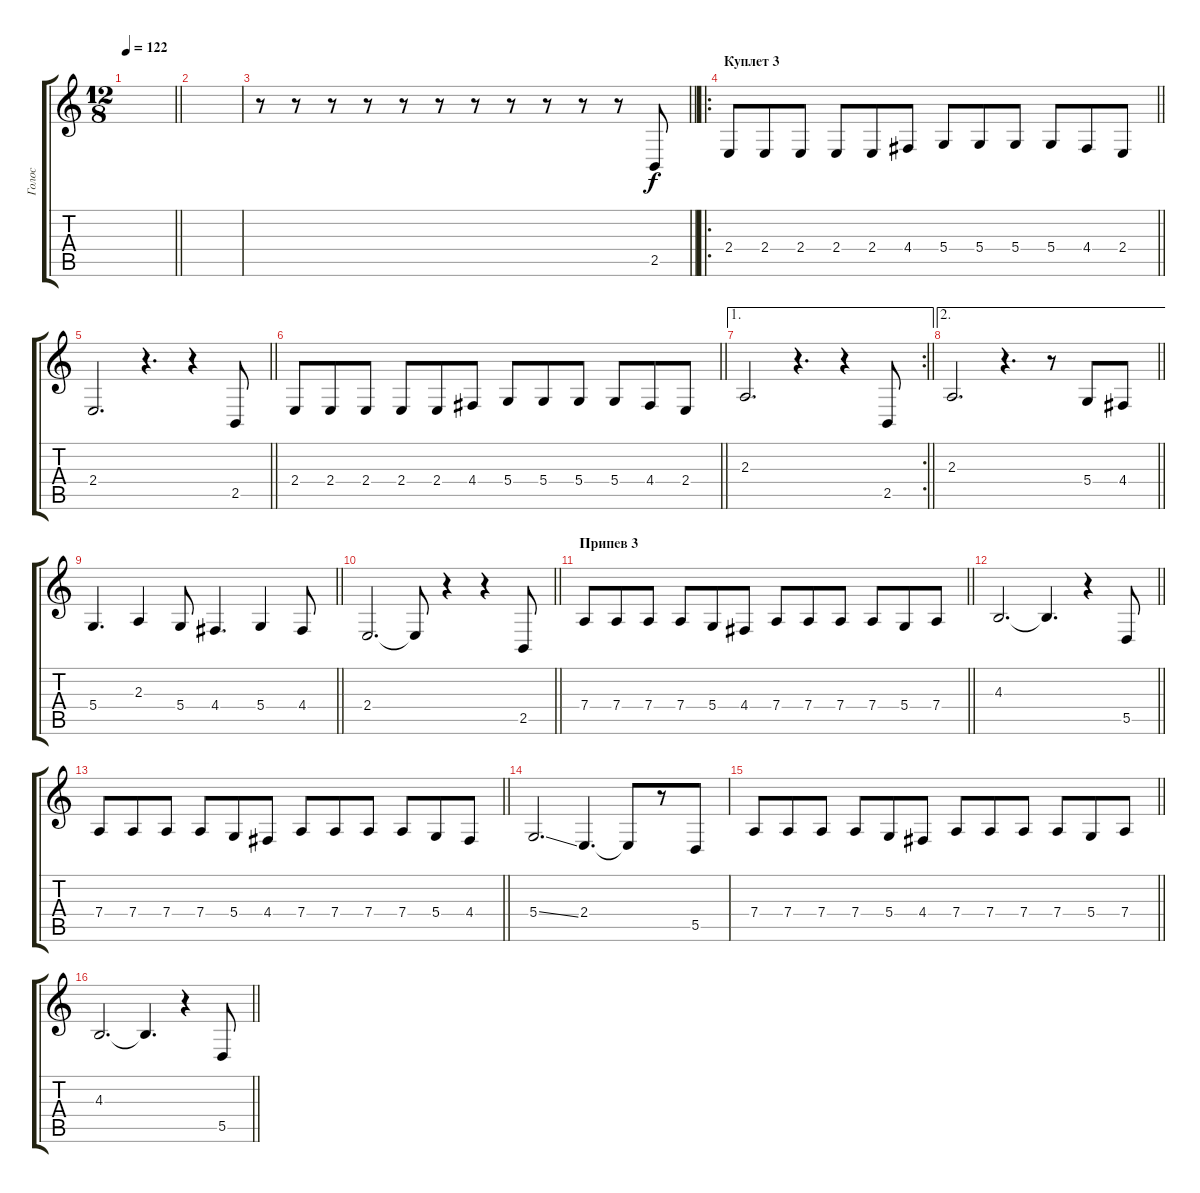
\track ("Голос" "Голос") {instrument pad4choir}
\staff {score tabs}
\tuning (E4 B3 G3 D3 A2 E2) {hide}
\ts (12 8)
\tempo 122
\clef g2
\barLineRight lightlight
\ks c
|
|
\barLineRight lightlight
r.8 r.8 r.8 r.8 r.8 r.8 r.8 r.8 r.8 r.8 r.8 2.5.8 |
\ro
\section ("" "Куплет 3")
\barLineRight lightlight
2.4.8 2.4.8 2.4.8 2.4.8 2.4.8 4.4.8 5.4.8 5.4.8 5.4.8 5.4.8 4.4.8 2.4.8 |
\barLineRight lightlight
2.4.2{d} r.4{d} r.4 2.5.8 |
\barLineRight lightlight
2.4.8 2.4.8 2.4.8 2.4.8 2.4.8 4.4.8 5.4.8 5.4.8 5.4.8 5.4.8 4.4.8 2.4.8 |
\ae 1
\rc 2
\barLineRight lightlight
2.3.2{d} r.4{d} r.4 2.5.8 |
\ae 2
\barLineRight lightlight
2.3.2{d} r.4{d} r.8 5.4.8 4.4.8 |
\barLineRight lightlight
5.4.4{d} 2.3.4 5.4.8 4.4.4{d} 5.4.4 4.4.8 |
\barLineRight lightlight
2.4.2{d} 2.4{t}.8 r.4 r.4 2.5.8 |
\section ("" "Припев 3")
\barLineRight lightlight
7.4.8 7.4.8 7.4.8 7.4.8 5.4.8 4.4.8 7.4.8 7.4.8 7.4.8 7.4.8 5.4.8 7.4.8 |
\barLineRight lightlight
4.3.2{d} 4.3{t}.4{d} r.4 5.5.8 |
\barLineRight lightlight
7.4.8 7.4.8 7.4.8 7.4.8 5.4.8 4.4.8 7.4.8 7.4.8 7.4.8 7.4.8 5.4.8 4.4.8 |
5.4{ss}.2{d} 2.4.4{d} 2.4{t}.8 r.8 5.5.8 |
\barLineRight lightlight
7.4.8 7.4.8 7.4.8 7.4.8 5.4.8 4.4.8 7.4.8 7.4.8 7.4.8 7.4.8 5.4.8 7.4.8 |
\barLineRight lightlight
4.3.2{d} 4.3{t}.4{d} r.4 5.5.8
